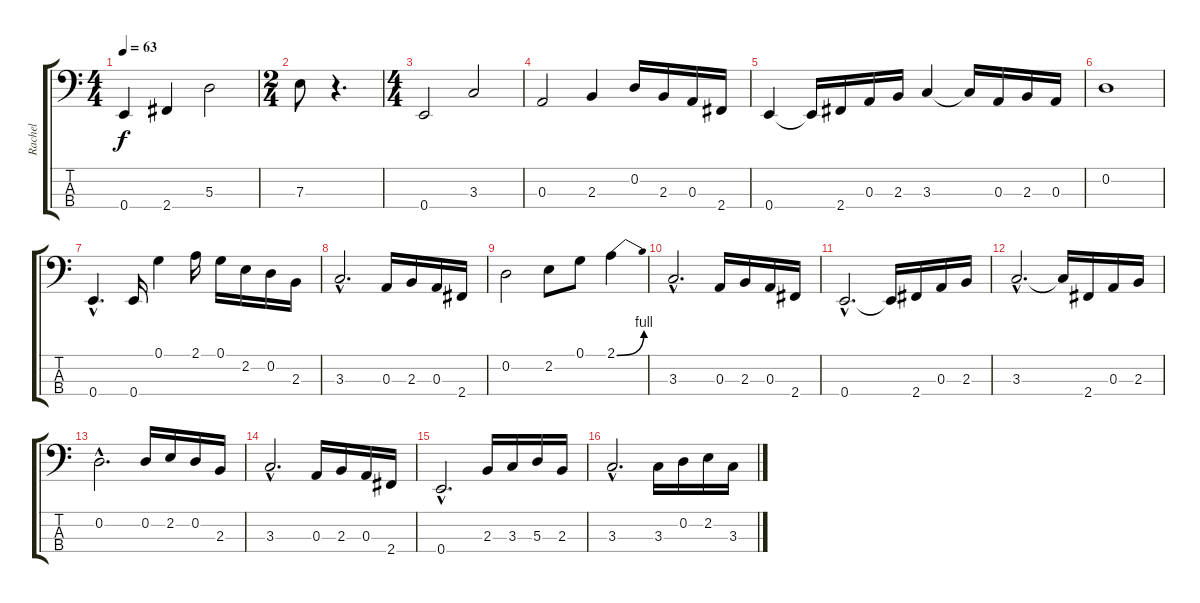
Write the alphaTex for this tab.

\track ("Rachel" "Rachel") {instrument electricbasspick}
\staff {score tabs}
\tuning (G2 D2 A1 E1) {hide}
\ts (4 4)
\tempo 63
\clef f4
\ks c
0.4.4{dy f} 2.4.4 5.3.2 |
\ts (2 4)
7.3.8 r.4{d} |
\ts (4 4)
0.4.2 3.3.2 |
0.3.2 2.3.4 0.2.16 2.3.16 0.3.16 2.4.16 |
0.4.4 0.4{t}.16 2.4.16 0.3.16 2.3.16 3.3.4 3.3{t}.16 0.3.16 2.3.16 0.3.16 |
0.2.1 |
0.4{hac}.4{d} 0.4.16 0.1.4 2.1.16 0.1.16 2.2.16 0.2.16 2.3.16 |
3.3{hac}.2{d} 0.3.16 2.3.16 0.3.16 2.4.16 |
0.2.2 2.2.8 0.1.8 2.1{be (bend 0 0 60 4)}.4 |
3.3{hac}.2{d} 0.3.16 2.3.16 0.3.16 2.4.16 |
0.4{hac}.2{d} 0.4{t}.16 2.4.16 0.3.16 2.3.16 |
3.3{hac}.2{d} 3.3{t}.16 2.4.16 0.3.16 2.3.16 |
0.2{hac}.2{d} 0.2.16 2.2.16 0.2.16 2.3.16 |
3.3{hac}.2{d} 0.3.16 2.3.16 0.3.16 2.4.16 |
0.4{hac}.2{d} 2.3.16 3.3.16 5.3.16 2.3.16 |
3.3{hac}.2{d} 3.3.16 0.2.16 2.2.16 3.3.16
